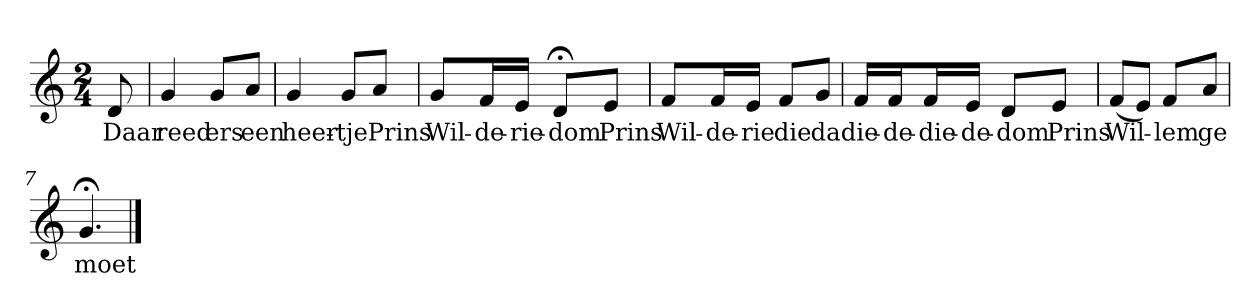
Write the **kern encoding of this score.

**kern	**text
*part1	*part1
*staff1	*staff1
*k[]	*
*C:	*
*M2/4	*
*MM120	*
=	=
8d	Daar
=1	=1
4g	reed
8gL	ers
8aJ	een
=2	=2
4g	heer-
8gL	-tje
8aJ	Prins
=3	=3
8gL	Wil-
16fL	-de-
16eJJ	-rie-
8d;<L	-dom
8eJ	Prins
=4	=4
8fL	Wil-
16fL	-de-
16eJJ	-rie
8fL	die
8gJ	da
=5	=5
16fLL	die-
16fJ	-de-
16fL	-die-
16eJJ	-de-
8dL	-dom
8eJ	Prins
=6	=6
(8fL	Wil-
8eJ)	.
8fL	-lem
8aJ	ge
=7	=7
4.g;<	moet
==	==
*-	*-
